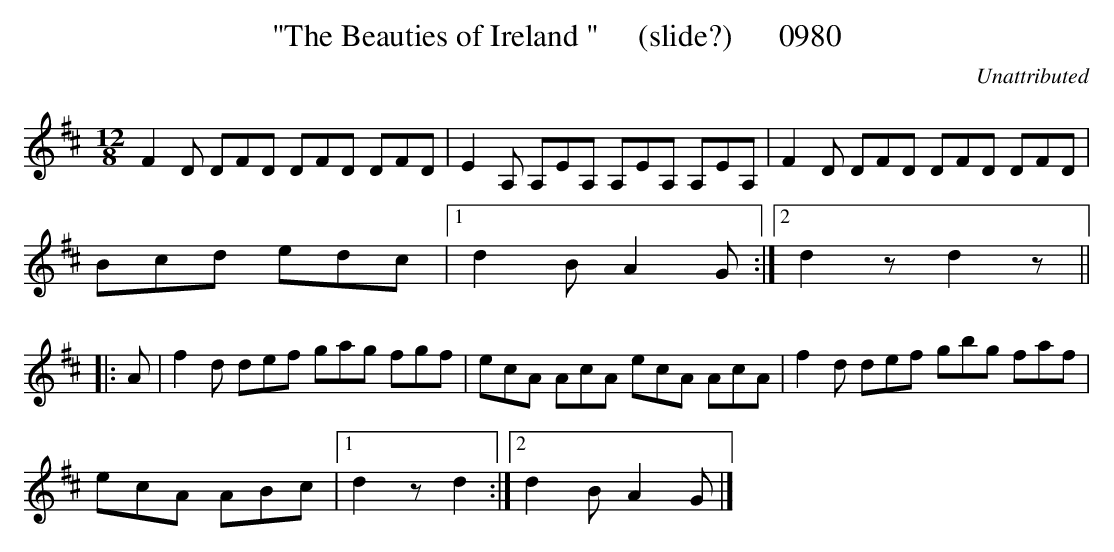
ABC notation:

X:1
T:"The Beauties of Ireland "     (slide?)      0980
C:Unattributed
BRENNAN July 2003 (HTTP://WWW.SOSYOURMOM.COM)
M:12/8
L:1/8
K:D
F2D DFD DFD DFD|E2A, A,EA, A,EA, A,EA,|F2D DFD DFD DFD|
Bcd edc|[1d2B A2G:|[2d2zd2z||
|:A|f2d def gag fgf|ecA AcA ecA AcA|f2d def gbg faf|
ecA ABc|[1d2zd2:|[2d2B A2G |]
